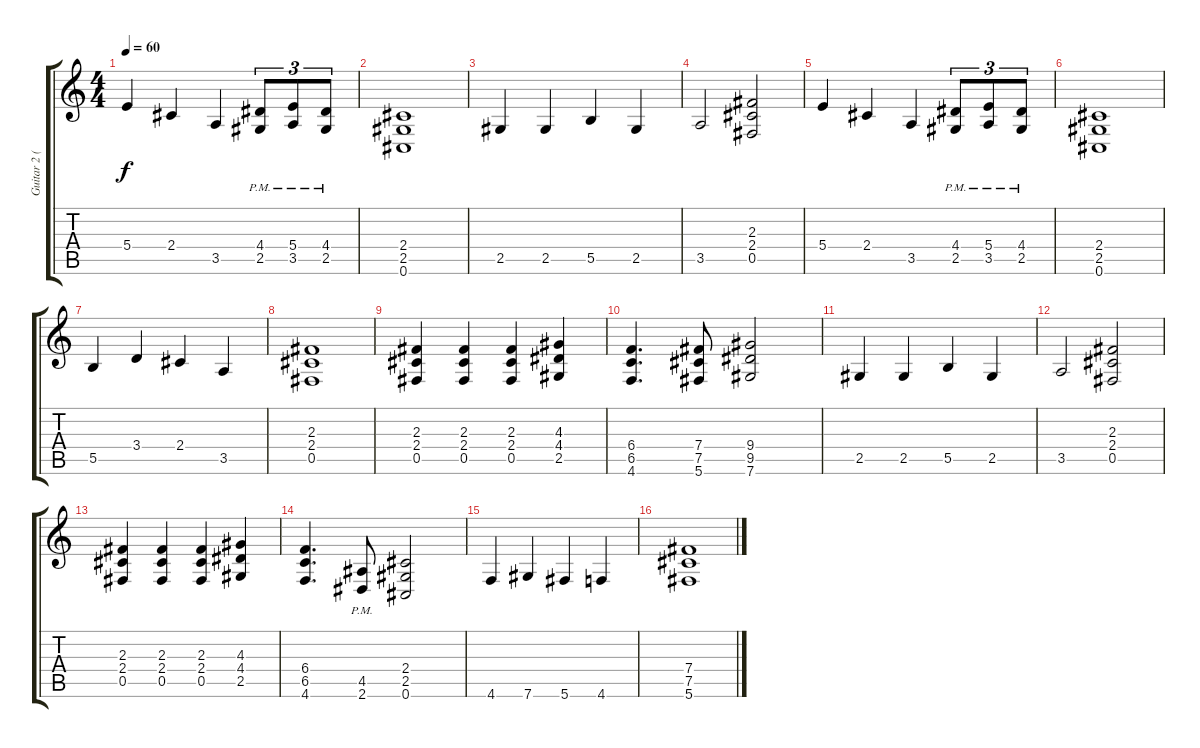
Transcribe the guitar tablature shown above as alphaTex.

\track ("Guitar 2 (Distortion)" "Guitar 2 (") {instrument distortionguitar}
\staff {score tabs}
\tuning (Db4 Ab3 E3 B2 Gb2 Db2) {hide}
\ts (4 4)
\tempo 60
\clef g2
\ks c
5.4.4{dy f} 2.4.4 3.5.4 (4.4{pm} 2.5{pm}).8{tu (3 2)} (5.4{pm} 3.5{pm}).8{tu (3 2)} (4.4{pm} 2.5{pm}).8{tu (3 2)} |
(2.4 2.5 0.6).1 |
2.5.4 2.5.4 5.5.4 2.5.4 |
3.5.2 (2.3 2.4 0.5).2 |
5.4.4 2.4.4 3.5.4 (4.4{pm} 2.5{pm}).8{tu (3 2)} (5.4{pm} 3.5{pm}).8{tu (3 2)} (4.4{pm} 2.5{pm}).8{tu (3 2)} |
(2.4 2.5 0.6).1 |
5.5.4 3.4.4 2.4.4 3.5.4 |
(2.3 2.4 0.5).1 |
(2.3 2.4 0.5).4 (2.3 2.4 0.5).4 (2.3 2.4 0.5).4 (4.3 4.4 2.5).4 |
(6.4 6.5 4.6).4{d} (7.4 7.5 5.6).8 (9.4 9.5 7.6).2 |
2.5.4 2.5.4 5.5.4 2.5.4 |
3.5.2 (2.3 2.4 0.5).2 |
(2.3 2.4 0.5).4 (2.3 2.4 0.5).4 (2.3 2.4 0.5).4 (4.3 4.4 2.5).4 |
(6.4 6.5 4.6).4{d} (4.5{pm} 2.6{pm}).8 (2.4 2.5 0.6).2 |
4.6.4 7.6.4 5.6.4 4.6.4 |
(7.4 7.5 5.6).1
